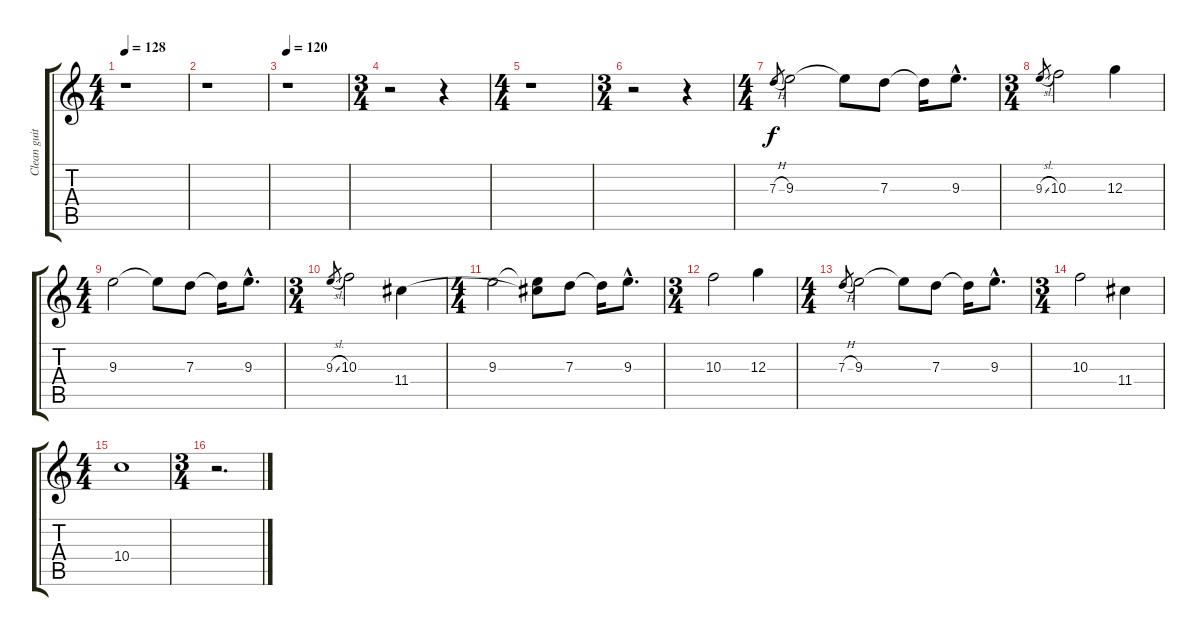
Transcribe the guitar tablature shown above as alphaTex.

\track ("Clean guitar" "Clean guit") {instrument electricguitarjazz}
\staff {score tabs}
\tuning (E4 B3 G3 D3 A2 E2) {hide}
\ts (4 4)
\tempo 128
\clef g2
\ks c
r.1{dy f} |
r.1 |
\tempo 120
r.1 |
\ts (3 4)
r.2 r.4 |
\ts (4 4)
r.1 |
\ts (3 4)
r.2 r.4 |
\ts (4 4)
7.3{h}.8{gr} 9.3.2 9.3{t}.8 7.3.8 7.3{t}.16 9.3{hac}.8{d} |
\ts (3 4)
9.3{sl}.8{gr} 10.3.2 12.3.4 |
\ts (4 4)
9.3.2 9.3{t}.8 7.3.8 7.3{t}.16 9.3{hac}.8{d} |
\ts (3 4)
9.3{sl}.8{gr} 10.3.2 11.4.4 |
\ts (4 4)
9.3.2 (9.3{t} 11.4{t}).8 7.3.8 7.3{t}.16 9.3{hac}.8{d} |
\ts (3 4)
10.3.2 12.3.4 |
\ts (4 4)
7.3{h}.8{gr} 9.3.2 9.3{t}.8 7.3.8 7.3{t}.16 9.3{hac}.8{d} |
\ts (3 4)
10.3.2 11.4.4 |
\ts (4 4)
10.4.1 |
\ts (3 4)
r.2{d}
